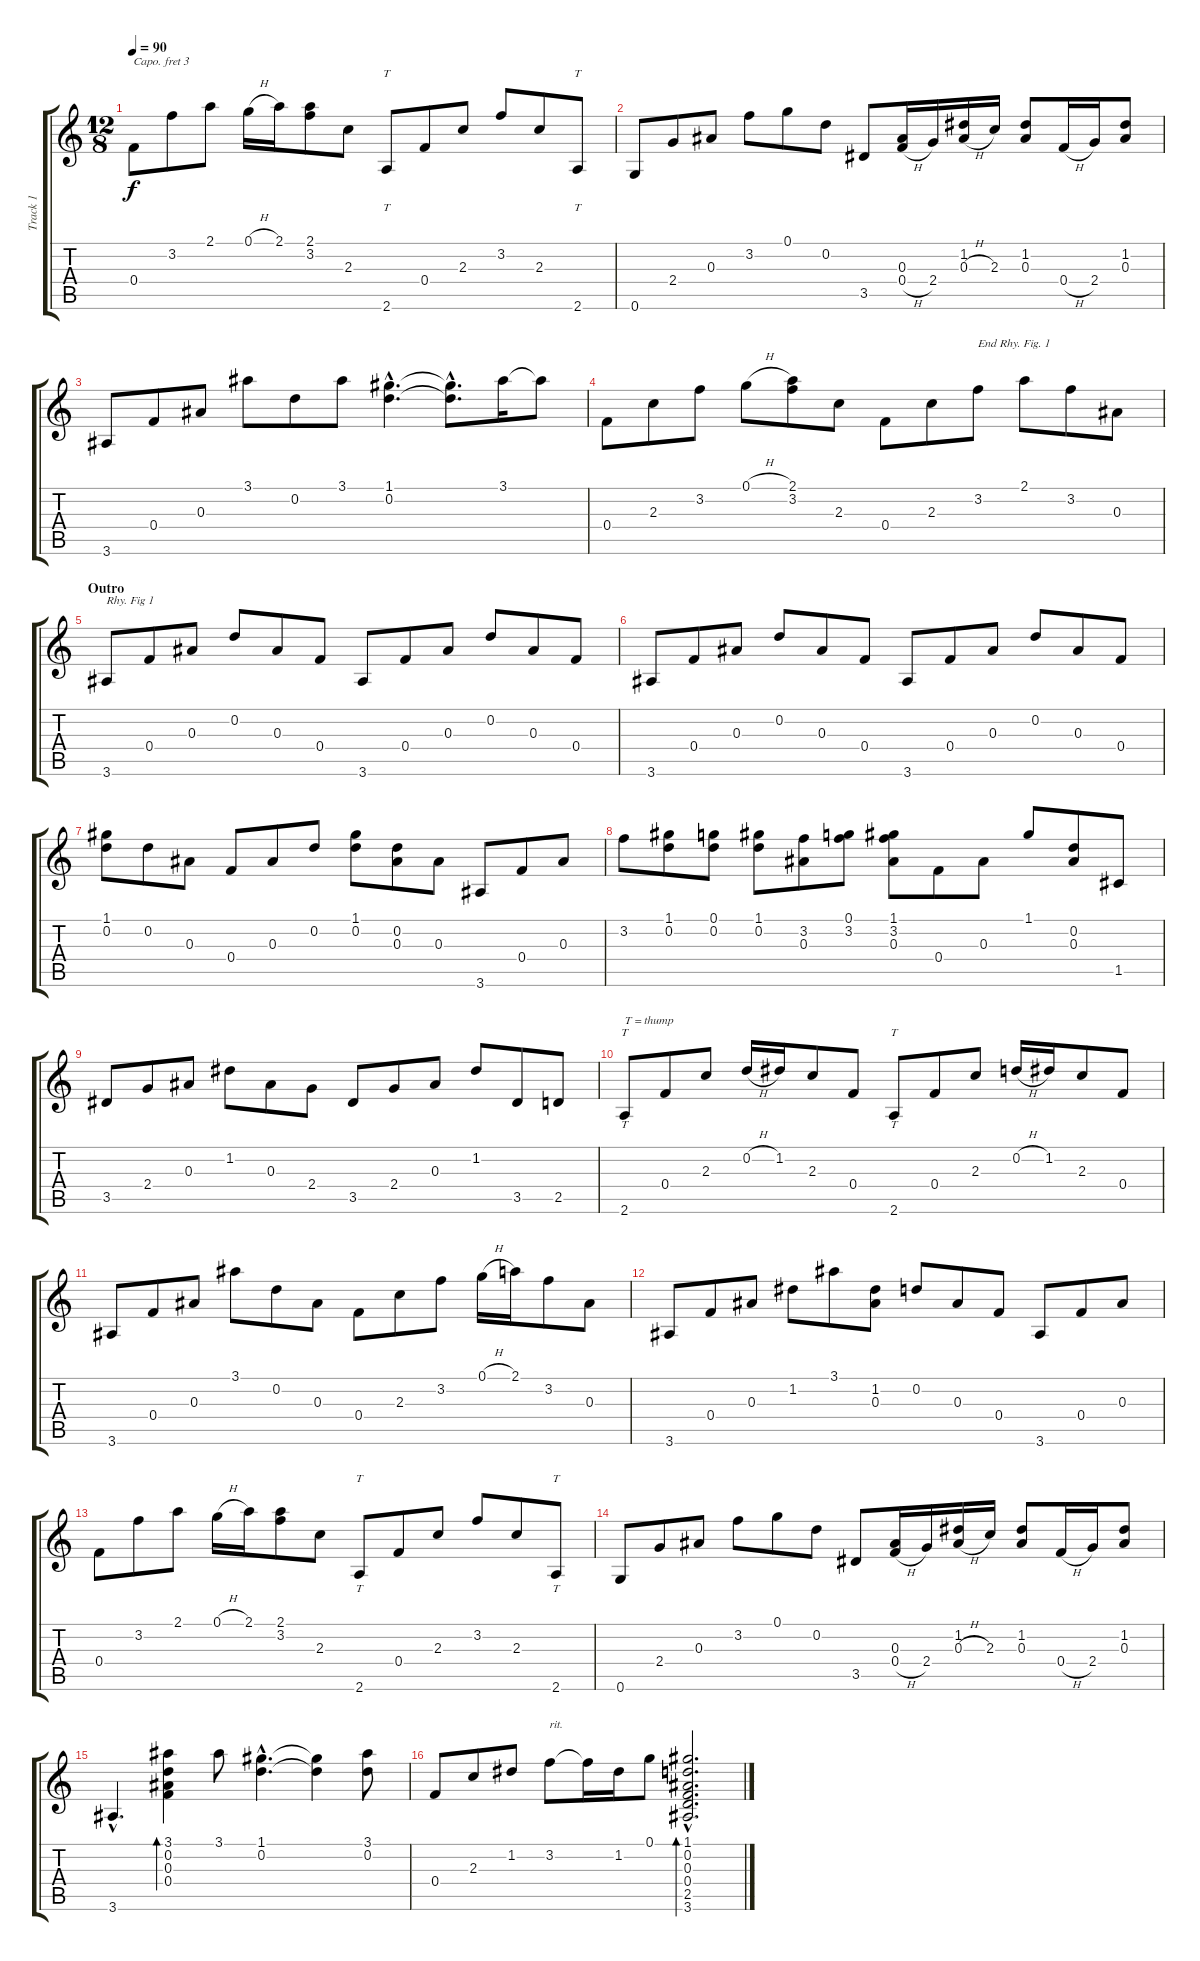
\track ("Track 1" "Track 1") {instrument acousticguitarsteel}
\staff {score tabs}
\capo 3
\tuning (E4 B3 G3 D3 A2 E2) {hide}
\ts (12 8)
\tempo 90
\clef g2
\ks c
0.4.8{dy f} 3.2.8 2.1.8 0.1{h}.16 2.1.16 (2.1 3.2).8 2.3.8 2.6.8{tt} 0.4.8 2.3.8 3.2.8 2.3.8 2.6.8{tt} |
0.6.8 2.4.8 0.3.8 3.2.8 0.1.8 0.2.8 3.5.8 (0.3 0.4{h}).16 2.4.16 (1.2 0.3{h}).16 2.3.16 (1.2 0.3).8 0.4{h}.16 2.4.16 (1.2 0.3).8 |
3.6.8 0.4.8 0.3.8 3.1.8 0.2.8 3.1.8 (1.1{hac} 0.2{hac}).4{d} (1.1{hac t} 0.2{hac t}).8{d} 3.1.16 3.1{t}.8 |
0.4.8 2.3.8 3.2.8 0.1{h}.8 (2.1 3.2).8 2.3.8 0.4.8 2.3.8 3.2.8{txt "End Rhy. Fig. 1"} 2.1.8 3.2.8 0.3.8 |
\section ("" "Outro")
3.6.8{txt "Rhy. Fig 1"} 0.4.8 0.3.8 0.2.8 0.3.8 0.4.8 3.6.8 0.4.8 0.3.8 0.2.8 0.3.8 0.4.8 |
3.6.8 0.4.8 0.3.8 0.2.8 0.3.8 0.4.8 3.6.8 0.4.8 0.3.8 0.2.8 0.3.8 0.4.8 |
(1.1 0.2).8 0.2.8 0.3.8 0.4.8 0.3.8 0.2.8 (1.1 0.2).8 (0.2 0.3).8 0.3.8 3.6.8 0.4.8 0.3.8 |
3.2.8 (1.1 0.2).8 (0.1 0.2).8 (1.1 0.2).8 (3.2 0.3).8 (0.1 3.2).8 (1.1 3.2 0.3).8 0.4.8 0.3.8 1.1.8 (0.2 0.3).8 1.5.8 |
3.5.8 2.4.8 0.3.8 1.2.8 0.3.8 2.4.8 3.5.8 2.4.8 0.3.8 1.2.8 3.5.8 2.5.8 |
2.6.8{tt txt "T = thump"} 0.4.8 2.3.8 0.2{h}.16 1.2.16 2.3.8 0.4.8 2.6.8{tt} 0.4.8 2.3.8 0.2{h}.16 1.2.16 2.3.8 0.4.8 |
3.6.8 0.4.8 0.3.8 3.1.8 0.2.8 0.3.8 0.4.8 2.3.8 3.2.8 0.1{h}.16 2.1.16 3.2.8 0.3.8 |
3.6.8 0.4.8 0.3.8 1.2.8 3.1.8 (1.2 0.3).8 0.2.8 0.3.8 0.4.8 3.6.8 0.4.8 0.3.8 |
0.4.8 3.2.8 2.1.8 0.1{h}.16 2.1.16 (2.1 3.2).8 2.3.8 2.6.8{tt} 0.4.8 2.3.8 3.2.8 2.3.8 2.6.8{tt} |
0.6.8 2.4.8 0.3.8 3.2.8 0.1.8 0.2.8 3.5.8 (0.3 0.4{h}).16 2.4.16 (1.2 0.3{h}).16 2.3.16 (1.2 0.3).8 0.4{h}.16 2.4.16 (1.2 0.3).8 |
3.6{hac}.4{d} (3.1 0.2 0.3 0.4).4{bd 60} 3.1.8 (1.1{hac} 0.2{hac}).4{d} (1.1{t} 0.2{t}).4 (3.1 0.2).8 |
0.4.8 2.3.8 1.2.8 3.2.8{txt "rit."} 3.2{t}.16 1.2.16 0.1.8 (1.1{hac} 0.2{hac} 0.3{hac} 0.4{hac} 2.5{hac} 3.6{hac}).2{d bd 60}
